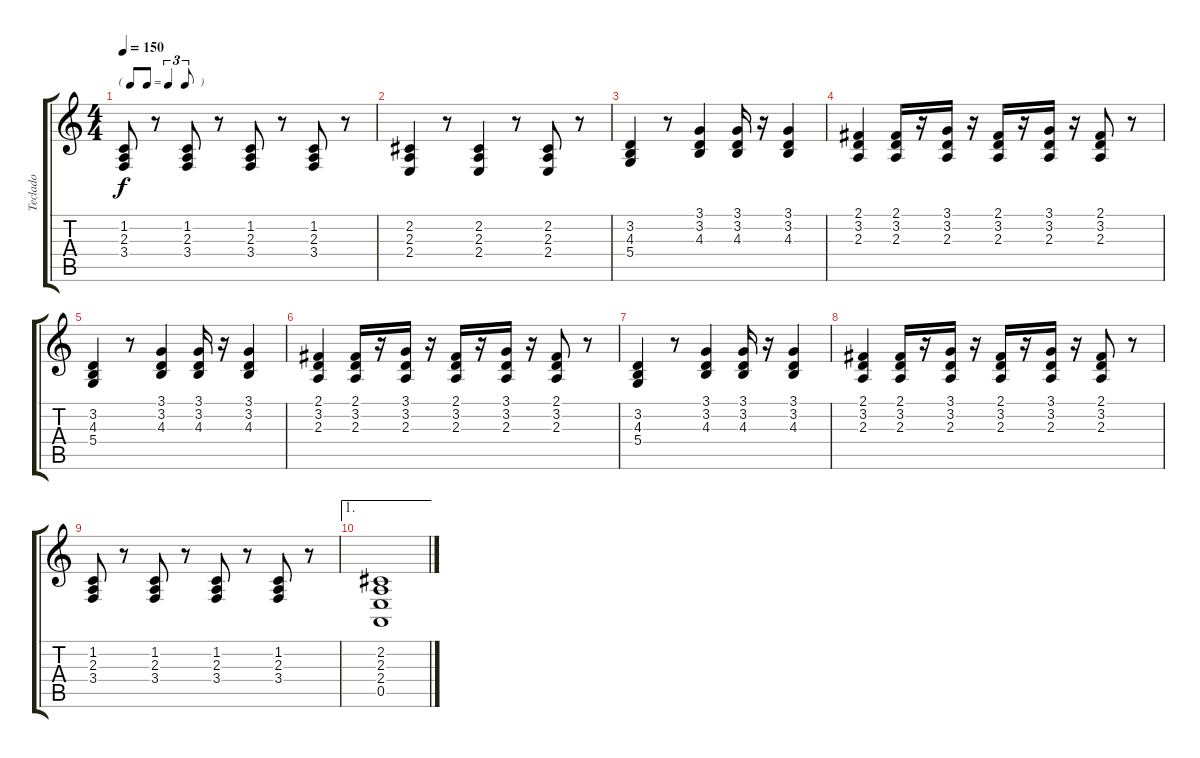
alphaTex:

\track ("Teclado" "Teclado") {instrument acousticgrandpiano}
\staff {score tabs}
\tuning (E4 B3 G3 D3 A2 E2) {hide}
\ts (4 4)
\tf triplet8th
\tempo 150
\clef g2
\ks c
(1.2 2.3 3.4).8{dy f} r.8 (1.2 2.3 3.4).8 r.8 (1.2 2.3 3.4).8 r.8 (1.2 2.3 3.4).8 r.8 |
(2.2 2.3 2.4).4 r.8 (2.2 2.3 2.4).4 r.8 (2.2 2.3 2.4).8 r.8 |
(3.2 4.3 5.4).4 r.8 (3.1 3.2 4.3).4 (3.1 3.2 4.3).16 r.16 (3.1 3.2 4.3).4 |
(2.1 3.2 2.3).4 (2.1 3.2 2.3).16 r.16 (3.1 3.2 2.3).16 r.16 (2.1 3.2 2.3).16 r.16 (3.1 3.2 2.3).16 r.16 (2.1 3.2 2.3).8 r.8 |
(3.2 4.3 5.4).4 r.8 (3.1 3.2 4.3).4 (3.1 3.2 4.3).16 r.16 (3.1 3.2 4.3).4 |
(2.1 3.2 2.3).4 (2.1 3.2 2.3).16 r.16 (3.1 3.2 2.3).16 r.16 (2.1 3.2 2.3).16 r.16 (3.1 3.2 2.3).16 r.16 (2.1 3.2 2.3).8 r.8 |
(3.2 4.3 5.4).4 r.8 (3.1 3.2 4.3).4 (3.1 3.2 4.3).16 r.16 (3.1 3.2 4.3).4 |
(2.1 3.2 2.3).4 (2.1 3.2 2.3).16 r.16 (3.1 3.2 2.3).16 r.16 (2.1 3.2 2.3).16 r.16 (3.1 3.2 2.3).16 r.16 (2.1 3.2 2.3).8 r.8 |
(1.2 2.3 3.4).8 r.8 (1.2 2.3 3.4).8 r.8 (1.2 2.3 3.4).8 r.8 (1.2 2.3 3.4).8 r.8 |
\ae 1
(2.2 2.3 2.4 0.5).1
